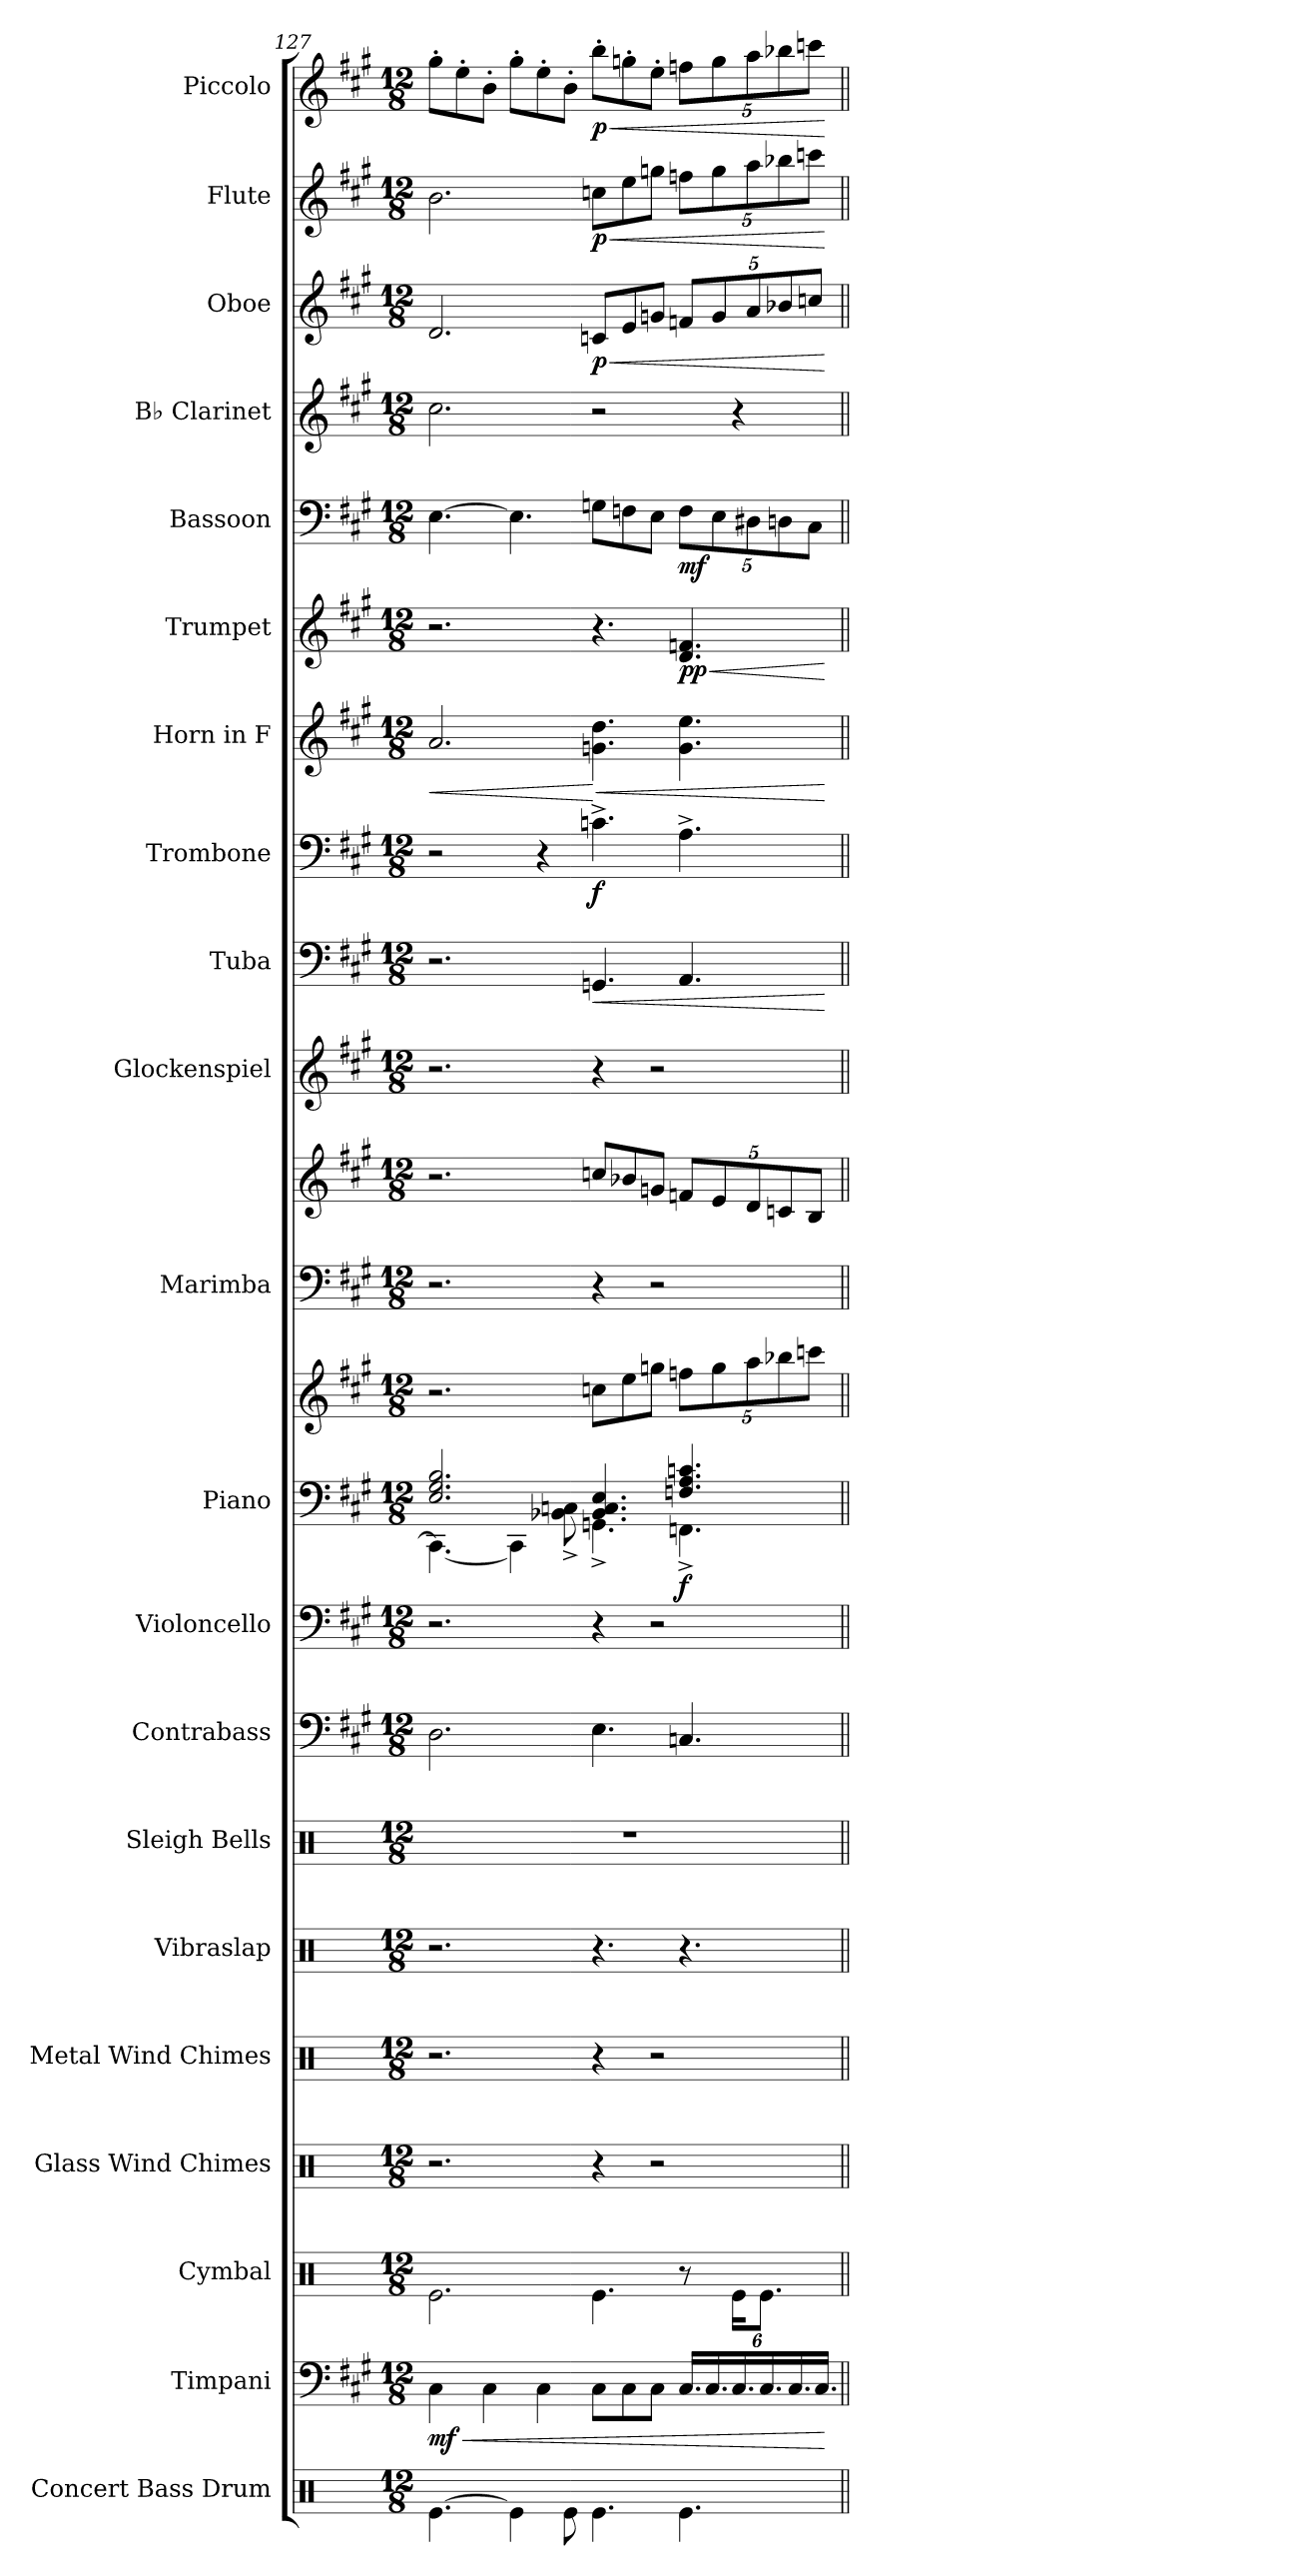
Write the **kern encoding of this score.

**kern	**kern	**dynam	**kern	**kern	**kern	**kern	**kern	**kern	**kern	**kern	**kern	**dynam	**kern	**kern	**kern	**kern	**dynam	**kern	**dynam	**kern	**dynam	**kern	**dynam	**kern	**dynam	**kern	**kern	**dynam	**kern	**dynam	**kern	**dynam
*part21	*part20	*part20	*part19	*part18	*part17	*part16	*part15	*part14	*part13	*part12	*part12	*part12	*part11	*part11	*part10	*part9	*part9	*part8	*part8	*part7	*part7	*part6	*part6	*part5	*part5	*part4	*part3	*part3	*part2	*part2	*part1	*part1
*staff23	*staff22	*staff22	*staff21	*staff20	*staff19	*staff18	*staff17	*staff16	*staff15	*staff14	*staff13	*staff13/14	*staff12	*staff11	*staff10	*staff9	*staff9	*staff8	*staff8	*staff7	*staff7	*staff6	*staff6	*staff5	*staff5	*staff4	*staff3	*staff3	*staff2	*staff2	*staff1	*staff1
*I"Concert Bass Drum	*I"Timpani	*	*I"Cymbal	*I"Glass Wind Chimes	*I"Metal Wind Chimes	*I"Vibraslap	*I"Sleigh Bells	*I"Contrabass	*I"Violoncello	*I"Piano	*	*	*I"Marimba	*	*I"Glockenspiel	*I"Tuba	*	*I"Trombone	*	*I"Horn in F	*	*I"Trumpet	*	*I"Bassoon	*	*I"B♭ Clarinet	*I"Oboe	*	*I"Flute	*	*I"Piccolo	*
*I'Con. BD	*I'Timp.	*	*I'Cym.	*I'Gl. Wn Ch.	*I'Met. Wn Ch.	*I'Vibslp.	*I'Sle. Be.	*I'Cb.	*I'Vc.	*I'Pno.	*	*	*I'Mrm.	*	*I'Glock.	*I'Tba.	*	*I'Tbn.	*	*	*	*I'Tpt.	*	*I'Bsn.	*	*I'B♭ Cl.	*I'Ob.	*	*I'Fl.	*	*I'Picc.	*
*clefX	*clefF4	*	*clefX	*clefX	*clefX	*clefX	*clefX	*clefF4	*clefF4	*clefF4	*clefG2	*	*clefF4	*clefG2	*clefG2	*clefF4	*	*clefF4	*	*clefG2	*	*clefG2	*	*clefF4	*	*clefG2	*clefG2	*	*clefG2	*	*clefG2	*
*	*	*	*	*	*	*	*	*ITrd7c12	*	*	*	*	*	*	*ITrd-14c-24	*	*	*	*	*ITrd4c7	*	*ITrd1c2	*	*	*	*ITrd1c2	*	*	*	*	*ITrd-7c-12	*
*k[]	*k[f#c#g#]	*	*k[]	*k[]	*k[]	*k[]	*k[]	*k[f#c#g#]	*k[f#c#g#]	*k[f#c#g#]	*k[f#c#g#]	*	*k[f#c#g#]	*k[f#c#g#]	*k[f#c#g#]	*k[f#c#g#]	*	*k[f#c#g#]	*	*k[f#c#]	*	*k[f#]	*	*k[f#c#g#]	*	*k[f#]	*k[f#c#g#]	*	*k[f#c#g#]	*	*k[f#c#g#]	*
*M12/8	*M12/8	*	*M12/8	*M12/8	*M12/8	*M12/8	*M12/8	*M12/8	*M12/8	*M12/8	*M12/8	*	*M12/8	*M12/8	*M12/8	*M12/8	*	*M12/8	*	*M12/8	*	*M12/8	*	*M12/8	*	*M12/8	*M12/8	*	*M12/8	*	*M12/8	*
=127	=127	=127	=127	=127	=127	=127	=127	=127	=127	=127	=127	=127	=127	=127	=127	=127	=127	=127	=127	=127	=127	=127	=127	=127	=127	=127	=127	=127	=127	=127	=127	=127
!	!	!LO:HP:b	!	!	!	!	!	!	!	!	!	!	!	!	!	!	!	!	!	!	!LO:HP:b	!	!	!	!	!	!	!	!	!	!	!
*	*	*	*	*	*	*	*	*	*	*^	*	*	*	*	*	*	*	*	*	*	*	*	*	*	*	*	*	*	*	*	*	*
!	!	!LO:DY:n=1:b	!	!	!	!	!	!	!	!	!	!	!	!	!	!	!	!	!	!	!	!	!	!	!	!	!	!	!	!	!	!	!
[4.Re\	4C#\	< mf	2.Re\	2.r	2.r	2.r	1.r	2.DD\	2.r	2.E/ 2.G#/ 2.B/	4.CC#\_	2.r	.	2.r	2.r	2.r	2.r	.	2r	.	2.d/	<	2.r	.	[4.E\	.	2.b\	2.d/	.	2.b\	.	8ggg#'\L	.
.	.	.	.	.	.	.	.	.	.	.	.	.	.	.	.	.	.	.	.	.	.	.	.	.	.	.	.	.	.	.	.	8eee'\	.
.	4C#\	.	.	.	.	.	.	.	.	.	.	.	.	.	.	.	.	.	.	.	.	.	.	.	.	.	.	.	.	.	.	8bb'\J	.
4Re\]	.	.	.	.	.	.	.	.	.	.	4CC#\]	.	.	.	.	.	.	.	.	.	.	.	.	.	4.E\]	.	.	.	.	.	.	8ggg#'\L	.
.	4C#\	.	.	.	.	.	.	.	.	.	.	.	.	.	.	.	.	.	4r	.	.	.	.	.	.	.	.	.	.	.	.	8eee'\	.
8Re\	.	.	.	.	.	.	.	.	.	.	8BB-X\^ 8Cn\^	.	.	.	.	.	.	.	.	.	.	.	.	.	.	.	.	.	.	.	.	8bb'\J	.
!	!	!	!	!	!	!	!	!	!	!	!	!	!	!	!	!	!	!LO:HP:b	!	!LO:DY:b	!	!LO:HP:n=1:b	!	!	!	!	!	!	!LO:HP:b	!	!LO:HP:b	!	!LO:HP:b
!	!	!	!	!	!	!	!	!	!	!	!	!	!	!	!	!	!	!	!	!	!	!	!	!	!	!	!	!	!LO:DY:n=1:b	!	!LO:DY:n=1:b	!	!LO:DY:n=1:b
4.Re\	8C#\L	.	4.Re\	4r	4r	4.r	.	4.EE\	4r	4.BB-/ 4.C/ 4.E/	4.GGn^\	8ccn\L	.	4r	8ccn/L	4r	4.GGn/	<	4.cn^\	f	4.cn\ 4.g\	[ <	4.r	.	8Gn\L	.	2r	8cn/L	< p	8ccn\L	< p	8bbb'\L	< p
.	8C#\	.	.	.	.	.	.	.	.	.	.	8ee\	.	.	8b-X/	.	.	.	.	.	.	.	.	.	8Fn\	.	.	8e/	.	8ee\	.	8gggn'\	.
.	8C#\J	.	.	2r	2r	.	.	.	2r	.	.	8ggn\J	.	2r	8gn/J	2r	.	.	.	.	.	.	.	.	8E\J	.	.	8gn/J	.	8ggn\J	.	8eee'\J	.
*	*Xbrackettup	*	*	*	*	*	*	*	*	*	*	*Xbrackettup	*	*	*Xbrackettup	*	*	*	*	*	*	*	*	*	*	*	*	*	*	*	*	*	*
!	!	!	!	!	!	!	!	!	!	!	!	!	!	!	!	!	!	!	!	!	!	!	!	!LO:HP:b	!	!	!	!	!	!	!	!	!
*	*	*	*	*	*	*	*	*	*	*	*	*	*	*	*	*	*	*	*	*	*	*	*	*	*Xbrackettup	*	*	*Xbrackettup	*	*Xbrackettup	*	*Xbrackettup	*
!	!	!	!	!	!	!	!	!	!	!	!	!	!LO:DY:b=2	!	!	!	!	!	!	!	!	!	!	!LO:DY:n=1:b	!	!LO:DY:b	!	!	!	!	!	!	!
4.Re\	24.C#/LL	.	8r	.	.	4.r	.	4.CCn/	.	4.Fn/ 4.A/ 4.cn/	4.FFn^\	40%3ffn\L	f	.	40%3fn/L	.	4.AA/	.	4.A^\	.	4.c\ 4.a\	.	4.c/ 4.e-X/	< pp	40%3F\L	mf	.	40%3fn/L	.	40%3ffn\L	.	40%3fffn\L	.
.	24.C#/	.	.	.	.	.	.	.	.	.	.	.	.	.	.	.	.	.	.	.	.	.	.	.	.	.	.	.	.	.	.	.	.
.	.	.	.	.	.	.	.	.	.	.	.	40%3gg\	.	.	40%3e/	.	.	.	.	.	.	.	.	.	40%3E\	.	.	40%3g/	.	40%3gg\	.	40%3ggg\	.
.	24.C#/	.	16Re\KL	.	.	.	.	.	.	.	.	.	.	.	.	.	.	.	.	.	.	.	.	.	.	.	4r	.	.	.	.	.	.
.	.	.	.	.	.	.	.	.	.	.	.	40%3aa\	.	.	40%3d/	.	.	.	.	.	.	.	.	.	40%3D#X\	.	.	40%3a/	.	40%3aa\	.	40%3aaa\	.
.	24.C#/	.	8.Re\J	.	.	.	.	.	.	.	.	.	.	.	.	.	.	.	.	.	.	.	.	.	.	.	.	.	.	.	.	.	.
.	.	.	.	.	.	.	.	.	.	.	.	40%3bb-X\	.	.	40%3cn/	.	.	.	.	.	.	.	.	.	40%3Dn\	.	.	40%3b-X/	.	40%3bb-X\	.	40%3bbb-X\	.
.	24.C#/	.	.	.	.	.	.	.	.	.	.	.	.	.	.	.	.	.	.	.	.	.	.	.	.	.	.	.	.	.	.	.	.
.	.	.	.	.	.	.	.	.	.	.	.	40%3cccn\J	.	.	40%3B/J	.	.	.	.	.	.	.	.	.	40%3C#\J	.	.	40%3ccn/J	.	40%3cccn\J	.	40%3ccccn\J	.
.	24.C#/JJ	.	.	.	.	.	.	.	.	.	.	.	.	.	.	.	.	.	.	.	.	.	.	.	.	.	.	.	.	.	.	.	.
*	*	*	*	*	*	*	*	*	*	*v	*v	*	*	*	*	*	*	*	*	*	*	*	*	*	*	*	*	*	*	*	*	*	*
.	.	[	.	.	.	.	.	.	.	.	.	.	.	.	.	.	[	.	.	.	[	.	[	.	.	.	.	[	.	[	.	[
=||	=||	=||	=||	=||	=||	=||	=||	=||	=||	=||	=||	=||	=||	=||	=||	=||	=||	=||	=||	=||	=||	=||	=||	=||	=||	=||	=||	=||	=||	=||	=||	=||
*-	*-	*-	*-	*-	*-	*-	*-	*-	*-	*-	*-	*-	*-	*-	*-	*-	*-	*-	*-	*-	*-	*-	*-	*-	*-	*-	*-	*-	*-	*-	*-	*-
